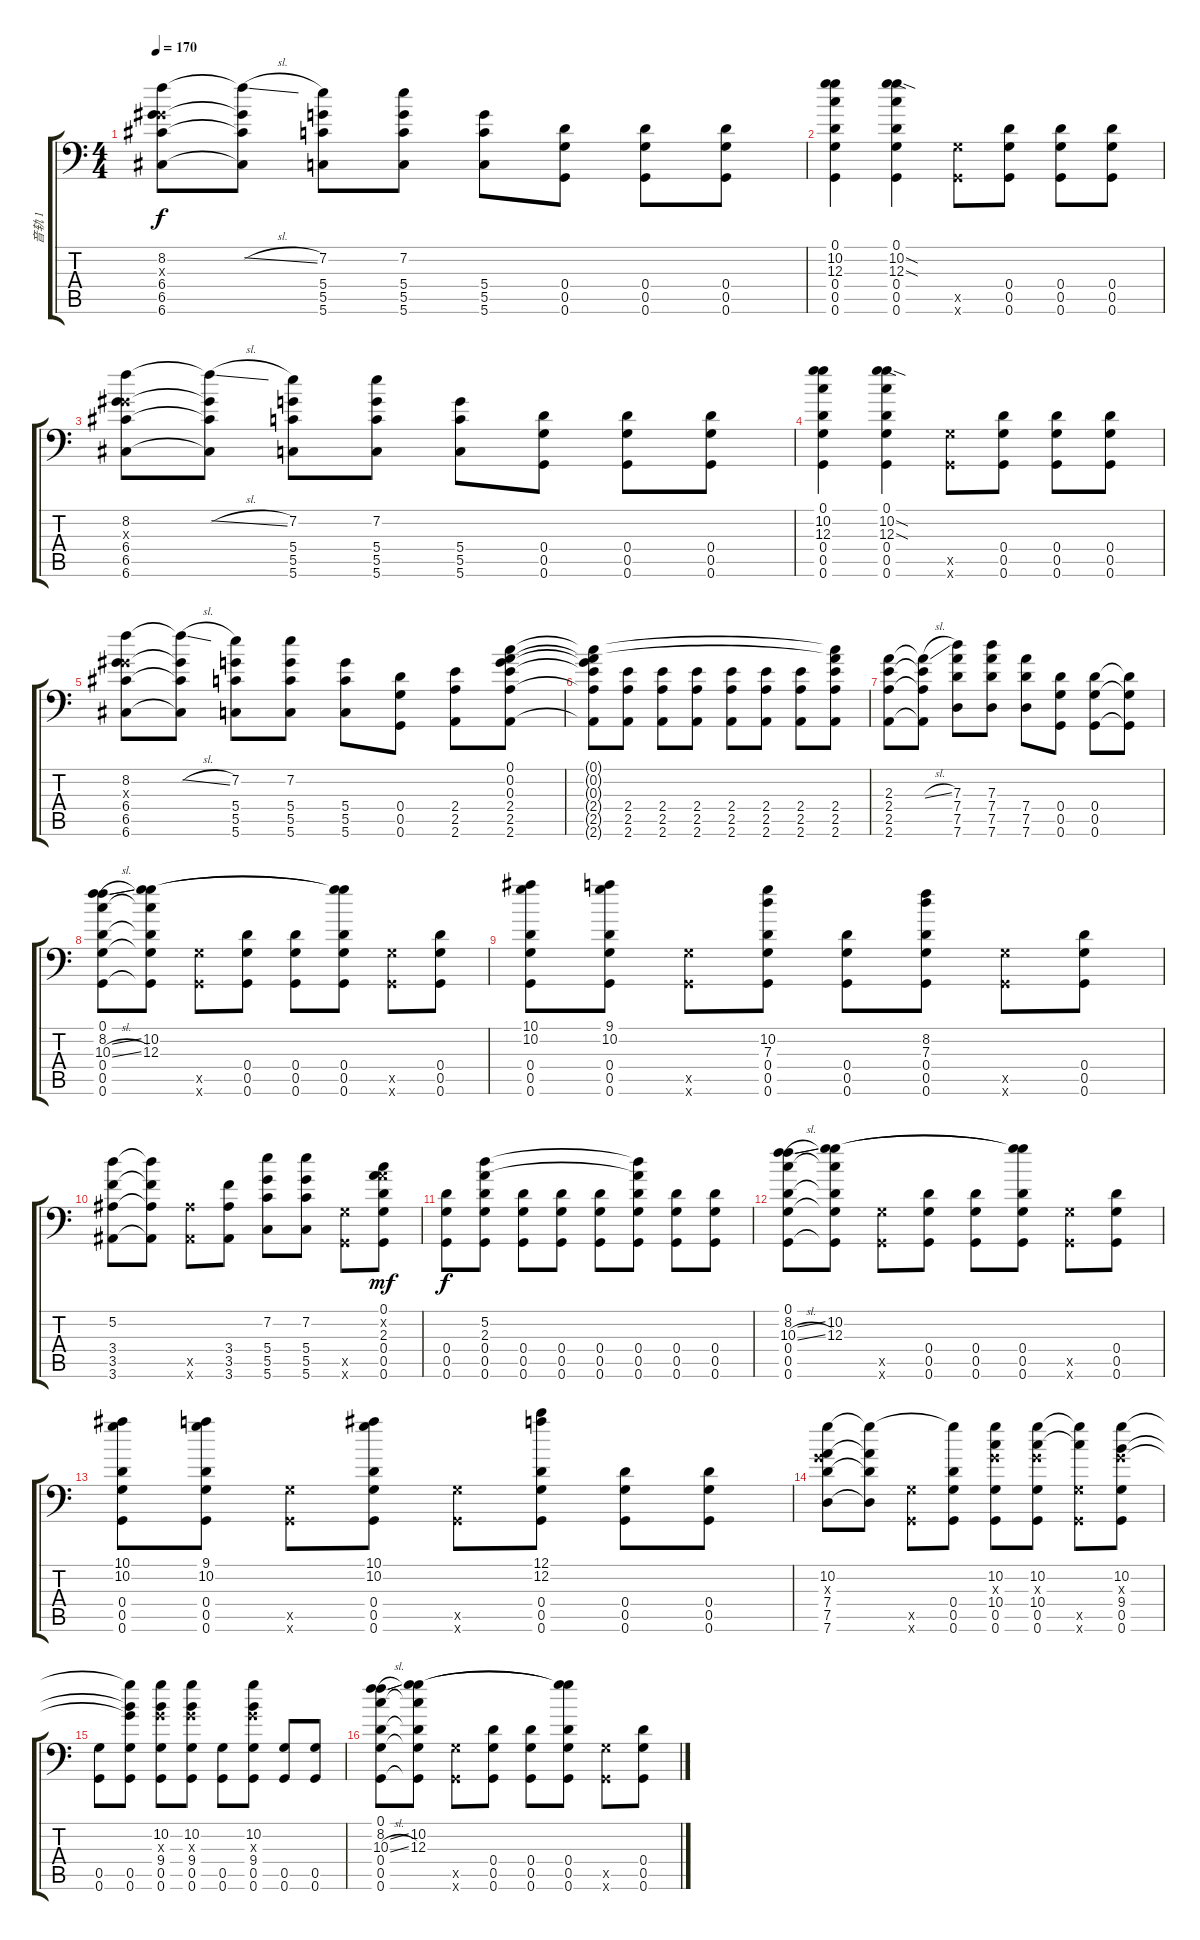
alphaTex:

\track ("音轨 1" "音轨 1") {instrument acousticguitarsteel}
\staff {score tabs}
\tuning (C4 A3 G3 D3 G2 G1) {hide}
\ts (4 4)
\tempo 170
\clef f4
\ks c
(8.2 0.3{x} 6.4 6.5 6.6).8{dy f} (8.2{sl t} 6.4{t} 6.5{t} 6.6{t}).8 (7.2 5.4 5.5 5.6).8 (7.2 5.4 5.5 5.6).8 (5.4 5.5 5.6).8 (0.4 0.5 0.6).8 (0.4 0.5 0.6).8 (0.4 0.5 0.6).8 |
(0.1 10.2 12.3 0.4 0.5 0.6).4 (0.1 10.2{sod} 12.3{sod} 0.4 0.5 0.6).4 (0.5{x} 0.6{x}).8 (0.4 0.5 0.6).8 (0.4 0.5 0.6).8 (0.4 0.5 0.6).8 |
(8.2 0.3{x} 6.4 6.5 6.6).8 (8.2{sl t} 6.4{t} 6.5{t} 6.6{t}).8 (7.2 5.4 5.5 5.6).8 (7.2 5.4 5.5 5.6).8 (5.4 5.5 5.6).8 (0.4 0.5 0.6).8 (0.4 0.5 0.6).8 (0.4 0.5 0.6).8 |
(0.1 10.2 12.3 0.4 0.5 0.6).4 (0.1 10.2{sod} 12.3{sod} 0.4 0.5 0.6).4 (0.5{x} 0.6{x}).8 (0.4 0.5 0.6).8 (0.4 0.5 0.6).8 (0.4 0.5 0.6).8 |
(8.2 0.3{x} 6.4 6.5 6.6).8 (8.2{sl t} 6.4{t} 6.5{t} 6.6{t}).8 (7.2 5.4 5.5 5.6).8 (7.2 5.4 5.5 5.6).8 (5.4 5.5 5.6).8 (0.4 0.5 0.6).8 (2.4 2.5 2.6).8 (0.1 0.2 0.3 2.4 2.5 2.6).8 |
(0.1{t} 0.2{t} 0.3{t} 2.4{t} 2.5{t} 2.6{t}).8 (2.4 2.5 2.6).8 (2.4 2.5 2.6).8 (2.4 2.5 2.6).8 (2.4 2.5 2.6).8 (2.4 2.5 2.6).8 (2.4 2.5 2.6).8 (0.1{t} 0.2{t} 2.4 2.5 2.6).8 |
(2.3 2.4 2.5 2.6).8 (2.3{sl t} 2.4{t} 2.5{t} 2.6{t}).8 (7.3 7.4 7.5 7.6).8 (7.3 7.4 7.5 7.6).8 (7.4 7.5 7.6).8 (0.4 0.5 0.6).8 (0.4 0.5 0.6).8 (0.4{t} 0.5{t} 0.6{t}).8 |
(0.1 8.2{sl} 10.3{sl} 0.4 0.5 0.6).8 (0.1{t} 10.2 12.3 0.4{t} 0.5{t} 0.6{t}).8 (0.5{x} 0.6{x}).8 (0.4 0.5 0.6).8 (0.4 0.5 0.6).8 (10.2{t} 12.3{t} 0.4 0.5 0.6).8 (0.5{x} 0.6{x}).8 (0.4 0.5 0.6).8 |
(10.1 10.2 0.4 0.5 0.6).8 (9.1 10.2 0.4 0.5 0.6).8 (0.5{x} 0.6{x}).8 (10.2 7.3 0.4 0.5 0.6).8 (0.4 0.5 0.6).8 (8.2 7.3 0.4 0.5 0.6).8 (0.5{x} 0.6{x}).8 (0.4 0.5 0.6).8 |
(5.2 3.4 3.5 3.6).8 (5.2{t} 3.4{t} 3.5{t} 3.6{t}).8 (3.5{x} 3.6{x}).8 (3.4 3.5 3.6).8 (7.2 5.4 5.5 5.6).8 (7.2 5.4 5.5 5.6).8 (0.5{x} 0.6{x}).8 (0.1 0.2{x} 2.3 0.4 0.5 0.6).8{dy mf} |
(0.4 0.5 0.6).8{dy f} (5.2 2.3 0.4 0.5 0.6).8 (0.4 0.5 0.6).8 (0.4 0.5 0.6).8 (0.4 0.5 0.6).8 (5.2{t} 2.3{t} 0.4 0.5 0.6).8 (0.4 0.5 0.6).8 (0.4 0.5 0.6).8 |
(0.1 8.2{sl} 10.3{sl} 0.4 0.5 0.6).8 (0.1{t} 10.2 12.3 0.4{t} 0.5{t} 0.6{t}).8 (0.5{x} 0.6{x}).8 (0.4 0.5 0.6).8 (0.4 0.5 0.6).8 (10.2{t} 12.3{t} 0.4 0.5 0.6).8 (0.5{x} 0.6{x}).8 (0.4 0.5 0.6).8 |
(10.1 10.2 0.4 0.5 0.6).8 (9.1 10.2 0.4 0.5 0.6).8 (0.5{x} 0.6{x}).8 (10.1 10.2 0.4 0.5 0.6).8 (0.5{x} 0.6{x}).8 (12.1 12.2 0.4 0.5 0.6).8 (0.4 0.5 0.6).8 (0.4 0.5 0.6).8 |
(10.2 0.3{x} 7.4 7.5 7.6).8 (10.2{t} 7.4{t} 7.5{t} 7.6{t}).8 (0.5{x} 0.6{x}).8 (10.2{t} 0.4 0.5 0.6).8 (10.2 0.3{x} 10.4 0.5 0.6).8 (10.2 0.3{x} 10.4 0.5 0.6).8 (10.2{t} 10.4{t} 0.5{x} 0.6{x}).8 (10.2 0.3{x} 9.4 0.5 0.6).8 |
(0.5 0.6).8 (10.2{t} 0.3{t} 9.4{t} 0.5 0.6).8 (10.2 0.3{x} 9.4 0.5 0.6).8 (10.2 0.3{x} 9.4 0.5 0.6).8 (0.5 0.6).8 (10.2 0.3{x} 9.4 0.5 0.6).8 (0.5 0.6).8 (0.5 0.6).8 |
(0.1 8.2{sl} 10.3{sl} 0.4 0.5 0.6).8 (0.1{t} 10.2 12.3 0.4{t} 0.5{t} 0.6{t}).8 (0.5{x} 0.6{x}).8 (0.4 0.5 0.6).8 (0.4 0.5 0.6).8 (10.2{t} 12.3{t} 0.4 0.5 0.6).8 (0.5{x} 0.6{x}).8 (0.4 0.5 0.6).8
